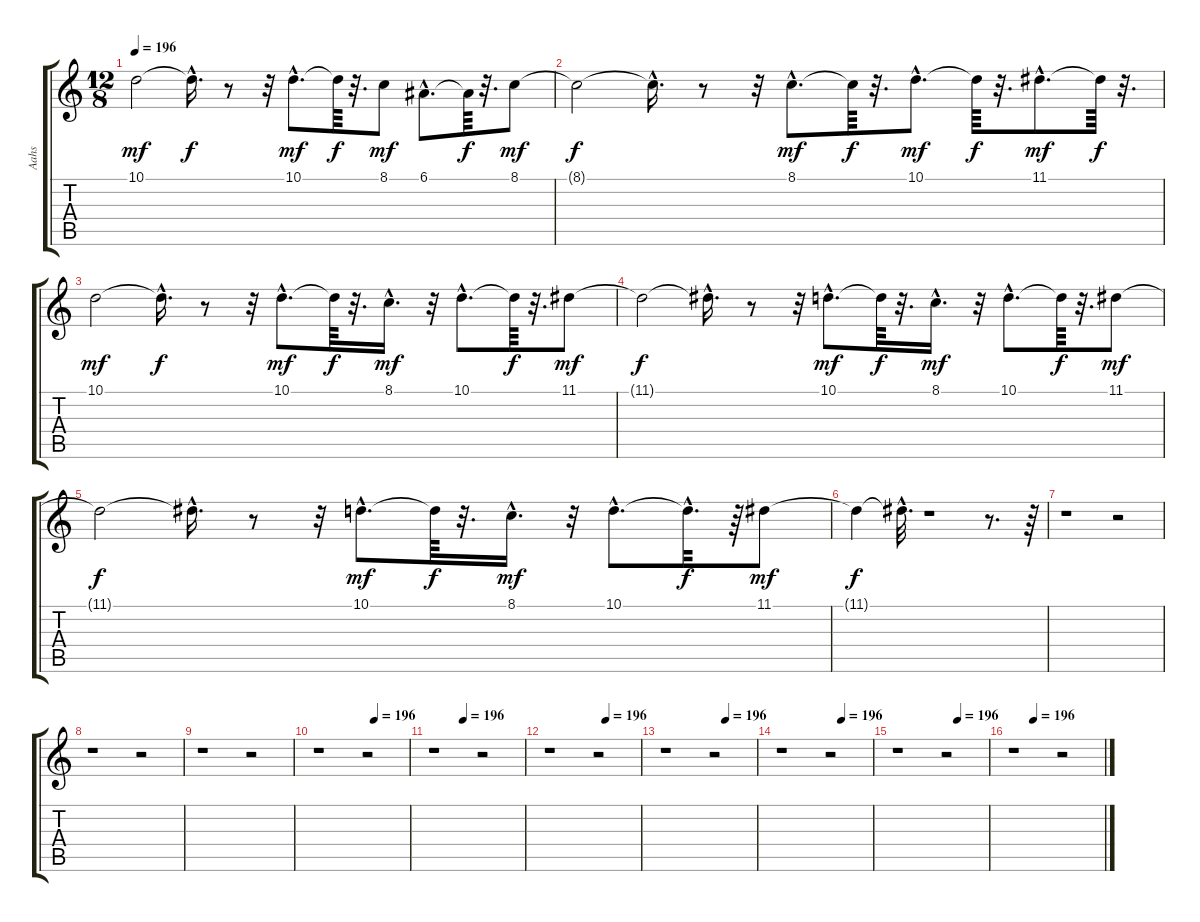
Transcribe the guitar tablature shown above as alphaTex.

\track ("Aahs" "Aahs") {instrument choiraahs}
\staff {score tabs}
\tuning (E4 B3 G3 D3 A2 E2) {hide}
\ts (12 8)
\tempo 196
\clef g2
\ks c
10.1.2{dy mf} 10.1{hac t}.16{d dy f} r.8 r.32 10.1{hac}.8{d dy mf} 10.1{t}.64{dy f} r.32{d} 8.1.8{dy mf} 6.1{hac}.8{d} 6.1{t}.64{dy f} r.32{d} 8.1.8{dy mf} |
8.1{t}.2{dy f} 8.1{hac t}.16{d} r.8 r.32 8.1{hac}.8{d dy mf} 8.1{t}.64{dy f} r.32{d} 10.1{hac}.8{d dy mf} 10.1{t}.64{dy f} r.32{d} 11.1{hac}.8{d dy mf} 11.1{t}.64{dy f} r.32{d} |
10.1.2{dy mf} 10.1{hac t}.16{d dy f} r.8 r.32 10.1{hac}.8{d dy mf} 10.1{t}.64{dy f} r.32{d} 8.1{hac}.16{d dy mf} r.32 10.1{hac}.8{d} 10.1{t}.64{dy f} r.32{d} 11.1.8{dy mf} |
11.1{t}.2{dy f} 11.1{hac t}.16{d} r.8 r.32 10.1{hac}.8{d dy mf} 10.1{t}.64{dy f} r.32{d} 8.1{hac}.16{d dy mf} r.32 10.1{hac}.8{d} 10.1{t}.64{dy f} r.32{d} 11.1.8{dy mf} |
11.1{t}.2{dy f} 11.1{hac t}.16{d} r.8 r.32 10.1{hac}.8{d dy mf} 10.1{t}.64{dy f} r.32{d} 8.1{hac}.16{d dy mf} r.32 10.1{hac}.8{d} 10.1{hac t}.32{d dy f} r.64 11.1.8{dy mf} |
11.1{t}.4{dy f} 11.1{hac t}.32{d} r.1 r.8{d} r.64 |
r.1 r.2 |
r.1 r.2 |
r.1 r.2 |
\tempo (196 0.625)
r.1 r.2 |
\tempo (196 0.3333333333333333)
r.1 r.2 |
\tempo (196 0.625)
r.1 r.2 |
\tempo (196 0.6666666666666666)
r.1 r.2 |
\tempo (196 0.6666666666666666)
r.1 r.2 |
\tempo (196 0.6666666666666666)
r.1 r.2 |
\tempo (196 0.22916666666666666)
r.1 r.2
